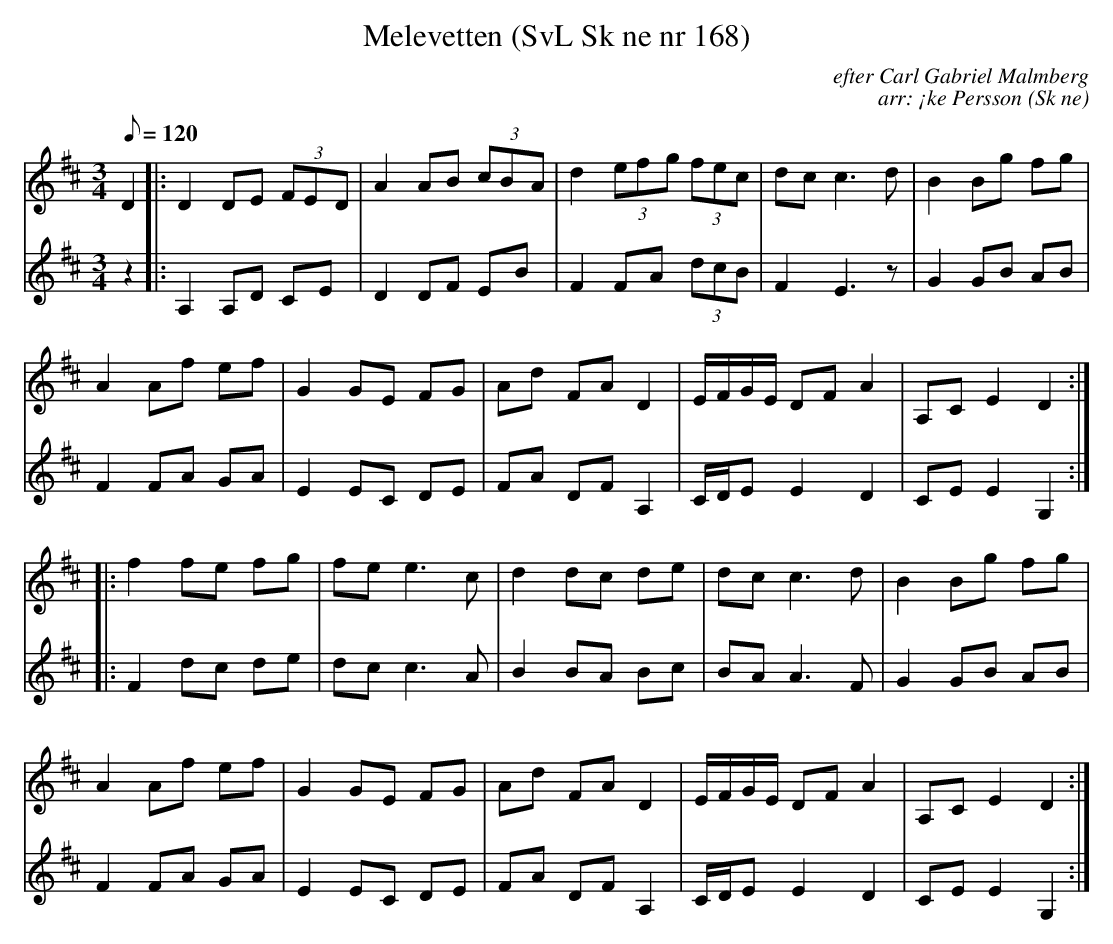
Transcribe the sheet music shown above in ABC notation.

X:1
T:Melevetten (SvL Sk ne nr 168)
C:efter Carl Gabriel Malmberg
C:arr: ¡ke Persson
M:3/4
L:1/8
O:Sk ne
Q:120
K:D
V:1
D2 |: D2 DE (3FED | A2 AB (3cBA | d2 (3efg (3fec | dc c3 d | B2 Bg fg |
 A2 Af ef | G2 GE FG | Ad FA D2 | E/2F/2G/2E/2 DF A2 | A,C E2 D2 ::
f2 fe fg | fe e3 c | d2 dc de | dc c3 d | B2 Bg fg |
 A2 Af ef | G2 GE FG | Ad FA D2 | E/2F/2G/2E/2 DF A2 | A,C E2 D2 :|
V:2
z2 |: A,2 A,D CE | D2 DF EB | F2 FA (3dcB | F2 E3 z | G2 GB AB |
 F2 FA GA | E2 EC DE | FA DF A,2 | C/2D/2E E2 D2 | CE E2 G,2 ::
F2 dc de | dc c3 A | B2 BA Bc | BA A3 F |G2 GB AB |
 F2 FA GA | E2 EC DE | FA DF A,2 | C/2D/2E E2 D2 | CE E2 G,2 :|
